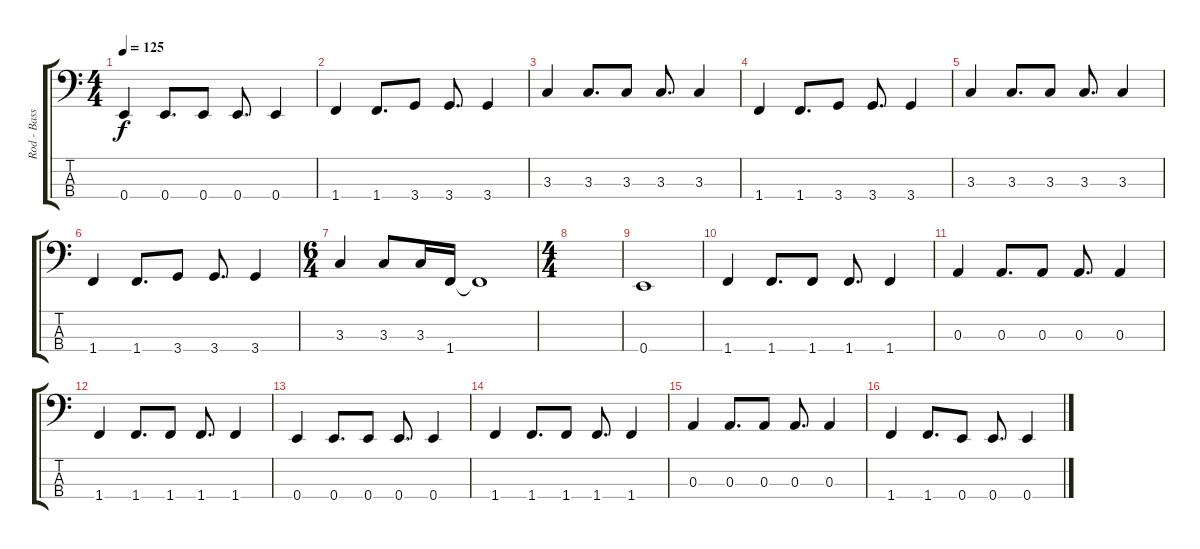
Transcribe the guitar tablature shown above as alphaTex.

\track ("Rod - Bass" "Rod - Bass") {instrument electricbassfinger}
\staff {score tabs}
\tuning (G2 D2 A1 E1) {hide}
\ts (4 4)
\tempo 125
\clef f4
\ks c
0.4.4{dy f} 0.4.8{d} 0.4.8 0.4.8{d} 0.4.4 |
1.4.4 1.4.8{d} 3.4.8 3.4.8{d} 3.4.4 |
3.3.4 3.3.8{d} 3.3.8 3.3.8{d} 3.3.4 |
1.4.4 1.4.8{d} 3.4.8 3.4.8{d} 3.4.4 |
3.3.4 3.3.8{d} 3.3.8 3.3.8{d} 3.3.4 |
1.4.4 1.4.8{d} 3.4.8 3.4.8{d} 3.4.4 |
\ts (6 4)
3.3.4 3.3.8 3.3.16 1.4.16 1.4{t}.1 |
\ts (4 4)
|
0.4.1 |
1.4.4 1.4.8{d} 1.4.8 1.4.8{d} 1.4.4 |
0.3.4 0.3.8{d} 0.3.8 0.3.8{d} 0.3.4 |
1.4.4 1.4.8{d} 1.4.8 1.4.8{d} 1.4.4 |
0.4.4 0.4.8{d} 0.4.8 0.4.8{d} 0.4.4 |
1.4.4 1.4.8{d} 1.4.8 1.4.8{d} 1.4.4 |
0.3.4 0.3.8{d} 0.3.8 0.3.8{d} 0.3.4 |
1.4.4 1.4.8{d} 0.4.8 0.4.8{d} 0.4.4
